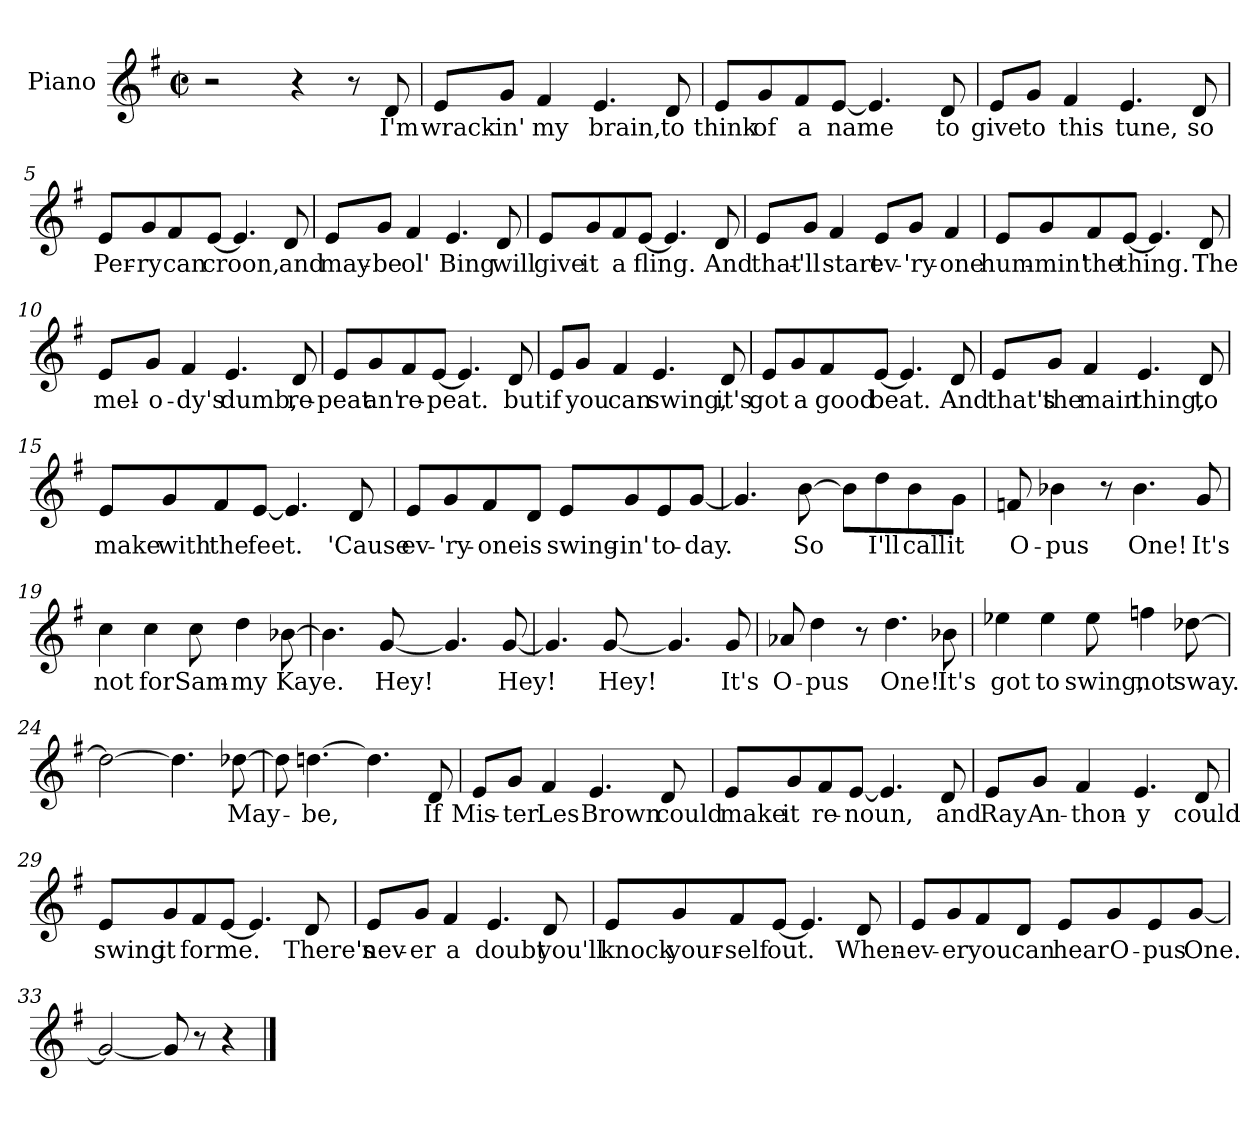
**kern	**text
*part1	*part1
*staff1	*staff1
*I"Piano	*
*I'Pno.	*
*clefG2	*
*k[f#]	*
*G:	*
*M2/2	*
*met(c|)	*
=1	=1
2r	.
4r	.
8r	.
8d/	I'm
=2	=2
8e/L	wrack-
8g/J	-in'
4f#/	my
4.e/	brain,
8d/	to
=3	=3
8e/L	think
8g/	of
8f#/	a
[8e/J	name
4.e/]	.
8d/	to
=4	=4
8e/L	give
8g/J	to
4f#/	this
4.e/	tune,
8d/	so
!!LO:LB:g=z
=5	=5
8e/L	Per-
8g/	-ry
8f#/	can
[8e/J	croon,
4.e/]	.
8d/	and
=6	=6
8e/L	may-
8g/J	-be
4f#/	ol'
4.e/	Bing
8d/	will
=7	=7
8e/L	give
8g/	it
8f#/	a
[8e/J	fling.
4.e/]	.
8d/	And
!!LO:LB:g=z
=8	=8
8e/L	that-
8g/J	-'ll
4f#/	start
8e/L	ev-
8g/J	-'ry-
4f#/	-one
=9	=9
8e/L	hum-
8g/	-min'
8f#/	the
[8e/J	thing.
4.e/]	.
8d/	The
=10	=10
8e/L	mel-
8g/J	-o-
4f#/	-dy's
4.e/	dumb,
8d/	re-
!!LO:LB:g=z
=11	=11
8e/L	-peat
8g/	an'
8f#/	re-
[8e/J	-peat.
4.e/]	.
8d/	but
=12	=12
8e/L	if
8g/J	you
4f#/	can
4.e/	swing,
8d/	it's
=13	=13
8e/L	got
8g/	a
8f#/	good
[8e/J	beat.
4.e/]	.
8d/	And
!!LO:LB:g=z
=14	=14
8e/L	that's
8g/J	the
4f#/	main
4.e/	thing,
8d/	to
=15	=15
8e/L	make
8g/	with
8f#/	the
[8e/J	feet.
4.e/]	.
8d/	'Cause
=16	=16
8e/L	ev-
8g/	-'ry-
8f#/	-one
8d/J	is
8e/L	swing-
8g/	-in'
8e/	to-
[8g/J	-day.
!!LO:LB:g=z
=17	=17
4.g/]	.
[8b\	So
8b\L]	.
8dd\	I'll
8b\	call
8g\J	it
=18	=18
8fn/	O-
4b-X\	-pus
8r	.
4.b-\	One!
8g/	It's
=19	=19
4cc\	not
4cc\	for
8cc\	Sam-
4dd\	-my
[8b-X\	Kaye.
!!LO:LB:g=z
=20	=20
4.b-\]	.
[8g/	Hey!
4.g/]	.
[8g/	Hey!
=21	=21
4.g/]	.
[8g/	Hey!
4.g/]	.
8g/	It's
=22	=22
8a-X/	O-
4dd\	-pus
8r	.
4.dd\	One!
8b-X\	It's
!!LO:LB:g=z
=23	=23
4ee-X\	got
4ee-\	to
8ee-\	swing,
4ffn\	not
[8dd-X\	sway.
=24	=24
2dd-\_	.
4.dd-\]	.
[8dd-\	May-
=25	=25
8dd-\]	.
[4.ddn\	-be,
4.dd\]	.
8d/	If
!!LO:PB:g=z
=26	=26
8e/L	Mis-
8g/J	-ter
4f#/	Les
4.e/	Brown
8d/	could
=27	=27
8e/L	make
8g/	it
8f#/	re-
[8e/J	-noun,
4.e/]	.
8d/	and
=28	=28
8e/L	Ray
8g/J	An-
4f#/	-thon-
4.e/	-y
8d/	could
!!LO:LB:g=z
=29	=29
8e/L	swing
8g/	it
8f#/	for
[8e/J	me.
4.e/]	.
8d/	There's
=30	=30
8e/L	nev-
8g/J	-er
4f#/	a
4.e/	doubt
8d/	you'll
=31	=31
8e/L	knock
8g/	your-
8f#/	-self
[8e/J	out.
4.e/]	.
8d/	When-
!!LO:LB:g=z
=32	=32
8e/L	-ev-
8g/	-er
8f#/	you
8d/J	can
8e/L	hear
8g/	O-
8e/	-pus
[8g/J	One.
=33	=33
2g/_	.
8g/]	.
8r	.
4r	.
==	==
*-	*-
